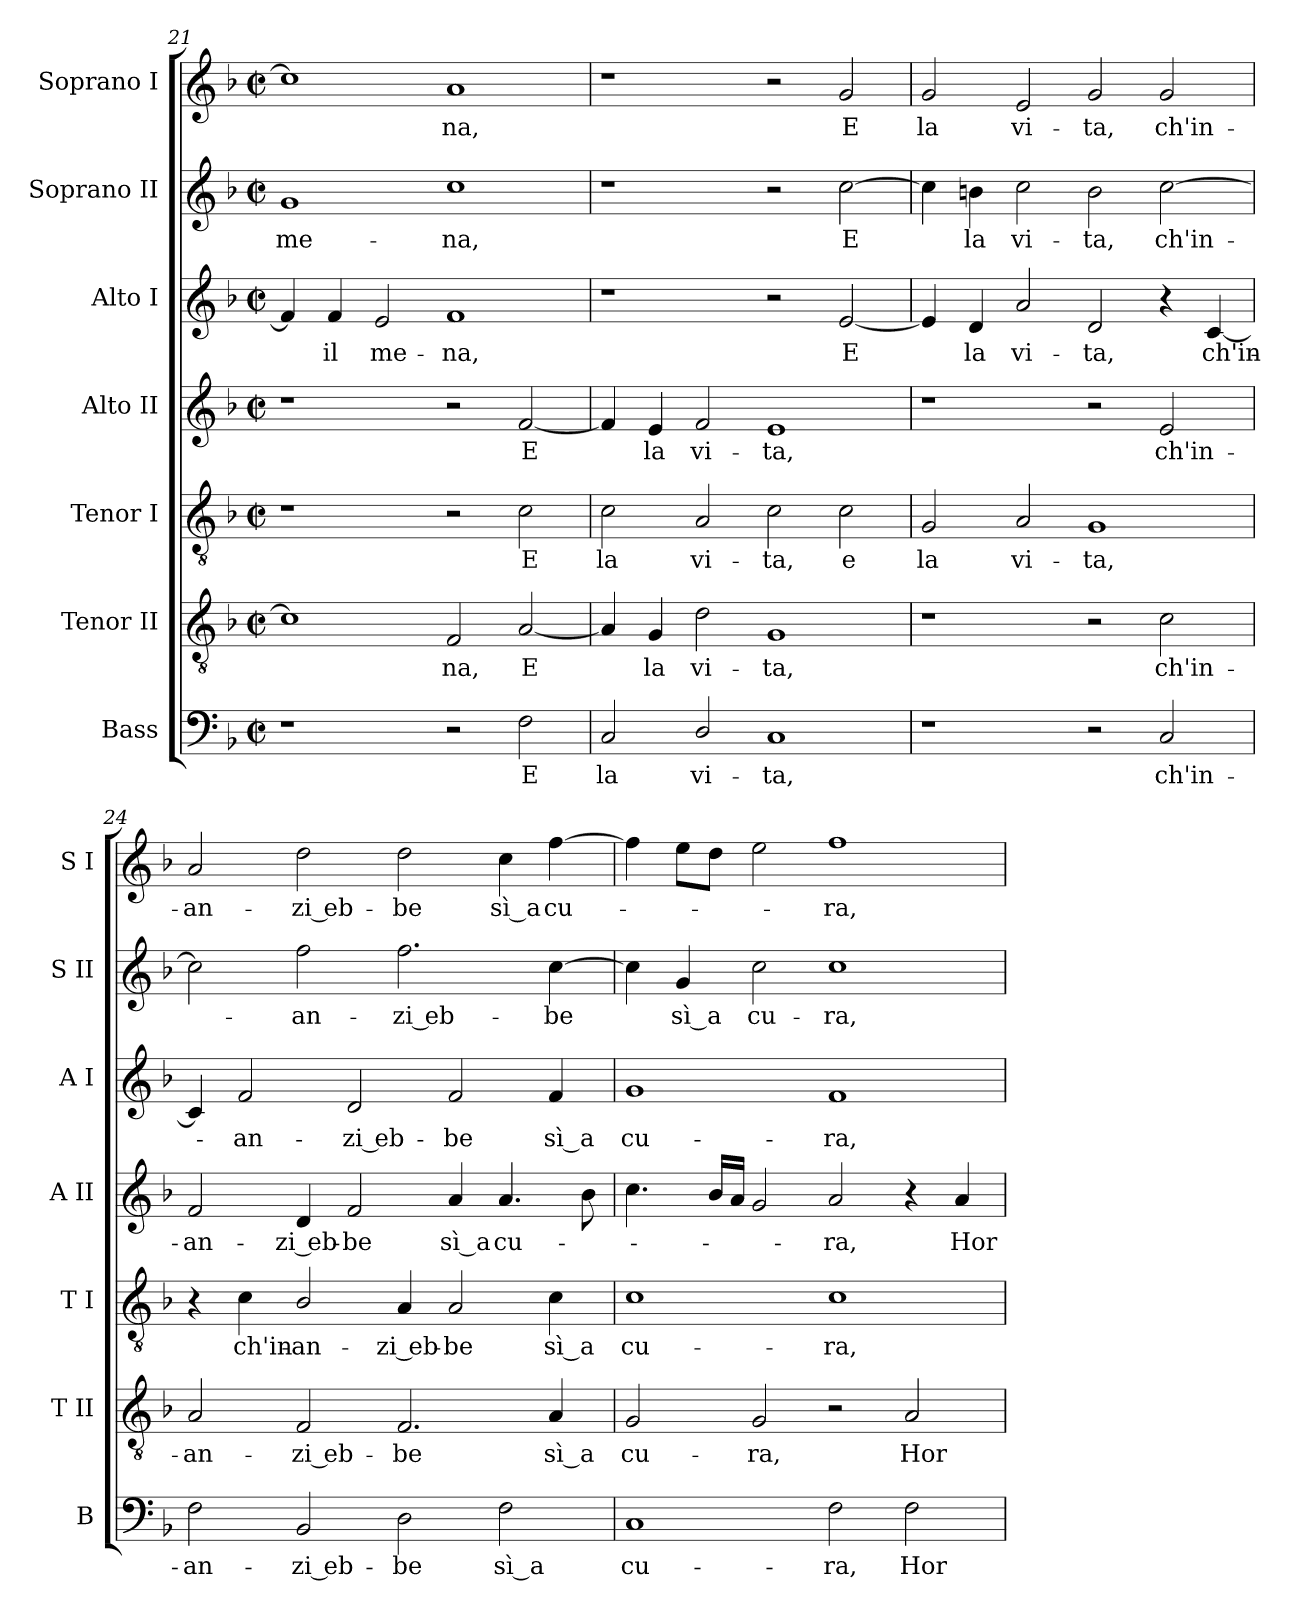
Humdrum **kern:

**kern	**text	**kern	**text	**kern	**text	**kern	**text	**kern	**text	**kern	**text	**kern	**text
*part7	*part7	*part6	*part6	*part5	*part5	*part4	*part4	*part3	*part3	*part2	*part2	*part1	*part1
*staff7	*staff7	*staff6	*staff6	*staff5	*staff5	*staff4	*staff4	*staff3	*staff3	*staff2	*staff2	*staff1	*staff1
*I"Bass	*	*I"Tenor II	*	*I"Tenor I	*	*I"Alto II	*	*I"Alto I	*	*I"Soprano II	*	*I"Soprano I	*
*I'B	*	*I'T II	*	*I'T I	*	*I'A II	*	*I'A I	*	*I'S II	*	*I'S I	*
!!LO:PB:g=z
*clefF4	*	*clefGv2	*	*clefGv2	*	*clefG2	*	*clefG2	*	*clefG2	*	*clefG2	*
*k[b-]	*	*k[b-]	*	*k[b-]	*	*k[b-]	*	*k[b-]	*	*k[b-]	*	*k[b-]	*
*M2/2	*	*M2/2	*	*M2/2	*	*M2/2	*	*M2/2	*	*M2/2	*	*M2/2	*
*met(c|)	*	*met(c|)	*	*met(c|)	*	*met(c|)	*	*met(c|)	*	*met(c|)	*	*met(c|)	*
=21	=21	=21	=21	=21	=21	=21	=21	=21	=21	=21	=21	=21	=21
!	!	!	!	!	!	!	!	!	!	!	!LO:LY:b	!	!
1r	.	1c]	.	1r	.	1r	.	4f]	.	1g	me-	1cc]	.
!	!	!	!	!	!	!	!	!	!LO:LY:b	!	!	!	!
.	.	.	.	.	.	.	.	4f	il	.	.	.	.
!	!	!	!	!	!	!	!	!	!LO:LY:b	!	!	!	!
.	.	.	.	.	.	.	.	2e	me-	.	.	.	.
!	!	!	!LO:LY:b	!	!	!	!	!	!LO:LY:b	!	!LO:LY:b	!	!LO:LY:b
2r	.	2F	na,	2r	.	2r	.	1f	-na,	1cc	-na,	1a	na,
!	!LO:LY:b	!	!LO:LY:b	!	!LO:LY:b	!	!LO:LY:b	!	!	!	!	!	!
2F	E	[2A	E	2c	E	[2f	E	.	.	.	.	.	.
=22	=22	=22	=22	=22	=22	=22	=22	=22	=22	=22	=22	=22	=22
!	!LO:LY:b	!	!	!	!LO:LY:b	!	!	!	!	!	!	!	!
2C	la	4A]	.	2c	la	4f]	.	1r	.	1r	.	1r	.
!	!	!	!LO:LY:b	!	!	!	!LO:LY:b	!	!	!	!	!	!
.	.	4G	la	.	.	4e	la	.	.	.	.	.	.
!	!LO:LY:b	!	!LO:LY:b	!	!LO:LY:b	!	!LO:LY:b	!	!	!	!	!	!
2D/	vi-	2d	vi-	2A	vi-	2f	vi-	.	.	.	.	.	.
!	!LO:LY:b	!	!LO:LY:b	!	!LO:LY:b	!	!LO:LY:b	!	!	!	!	!	!
1C	-ta,	1G	-ta,	2c	-ta,	1e	-ta,	2r	.	2r	.	2r	.
!	!	!	!	!	!LO:LY:b	!	!	!	!LO:LY:b	!	!LO:LY:b	!	!LO:LY:b
.	.	.	.	2c	e	.	.	[2e	E	[2cc	E	2g	E
=23	=23	=23	=23	=23	=23	=23	=23	=23	=23	=23	=23	=23	=23
!	!	!	!	!	!LO:LY:b	!	!	!	!	!	!	!	!LO:LY:b
1r	.	1r	.	2G	la	1r	.	4e]	.	4cc]	.	2g	la
!	!	!	!	!	!	!	!	!	!LO:LY:b	!	!LO:LY:b	!	!
.	.	.	.	.	.	.	.	4d	la	4bn	la	.	.
!	!	!	!	!	!LO:LY:b	!	!	!	!LO:LY:b	!	!LO:LY:b	!	!LO:LY:b
.	.	.	.	2A	vi-	.	.	2a	vi-	2cc	vi-	2e	vi-
!	!	!	!	!	!LO:LY:b	!	!	!	!LO:LY:b	!	!LO:LY:b	!	!LO:LY:b
2r	.	2r	.	1G	-ta,	2r	.	2d	-ta,	2b	-ta,	2g	-ta,
!	!LO:LY:b	!	!LO:LY:b	!	!	!	!LO:LY:b	!	!	!	!LO:LY:b	!	!LO:LY:b
2C	ch'in-	2c	ch'in-	.	.	2e	ch'in-	4r	.	[2cc	ch'in-	2g	ch'in-
!	!	!	!	!	!	!	!	!	!LO:LY:b	!	!	!	!
.	.	.	.	.	.	.	.	[4c	ch'in-	.	.	.	.
=24	=24	=24	=24	=24	=24	=24	=24	=24	=24	=24	=24	=24	=24
!	!LO:LY:b	!	!LO:LY:b	!	!	!	!LO:LY:b	!	!	!	!	!	!LO:LY:b
2F	-an-	2A	-an-	4r	.	2f	-an-	4c]	.	2cc]	.	2a	-an-
!	!	!	!	!	!LO:LY:b	!	!	!	!LO:LY:b	!	!	!	!
.	.	.	.	4c	ch'in-	.	.	2f	an-	.	.	.	.
!	!LO:LY:b	!	!LO:LY:b	!	!LO:LY:b	!	!LO:LY:b	!	!	!	!LO:LY:b	!	!LO:LY:b
2BB-	-zi eb-	2F	-zi eb-	2B-/	-an-	4d	-zi eb-	.	.	2ff	an-	2dd	-zi eb-
!	!	!	!	!	!	!	!LO:LY:b	!	!LO:LY:b	!	!	!	!
.	.	.	.	.	.	2f	-be	2d	-zi eb-	.	.	.	.
!	!LO:LY:b	!	!LO:LY:b	!	!LO:LY:b	!	!	!	!	!	!LO:LY:b	!	!LO:LY:b
2D	-be	2.F	-be	4A	-zi eb-	.	.	.	.	2.ff	-zi eb-	2dd	-be
!	!	!	!	!	!LO:LY:b	!	!LO:LY:b	!	!LO:LY:b	!	!	!	!
.	.	.	.	2A	-be	4a	sì a	2f	-be	.	.	.	.
!	!LO:LY:b	!	!	!	!	!	!LO:LY:b	!	!	!	!	!	!LO:LY:b
2F	sì a	.	.	.	.	4.a	cu-	.	.	.	.	4cc	sì a
!	!	!	!LO:LY:b	!	!LO:LY:b	!	!	!	!LO:LY:b	!	!LO:LY:b	!	!LO:LY:b
.	.	4A	sì a	4c	sì a	.	.	4f	sì a	[4cc	-be	[4ff	cu-
.	.	.	.	.	.	8b-	.	.	.	.	.	.	.
!!LO:LB:g=z
=25	=25	=25	=25	=25	=25	=25	=25	=25	=25	=25	=25	=25	=25
!	!LO:LY:b	!	!LO:LY:b	!	!LO:LY:b	!	!	!	!LO:LY:b	!	!	!	!
1C	cu-	2G	cu-	1c	cu-	4.cc	.	1g	cu-	4cc]	.	4ff]	.
!	!	!	!	!	!	!	!	!	!	!	!LO:LY:b	!	!
.	.	.	.	.	.	.	.	.	.	4g	sì a	8eeL	.
.	.	.	.	.	.	16b-LL	.	.	.	.	.	8ddJ	.
.	.	.	.	.	.	16aJJ	.	.	.	.	.	.	.
!	!	!	!LO:LY:b	!	!	!	!	!	!	!	!LO:LY:b	!	!
.	.	2G	-ra,	.	.	2g	.	.	.	2cc	cu-	2ee	.
!	!LO:LY:b	!	!	!	!LO:LY:b	!	!LO:LY:b	!	!LO:LY:b	!	!LO:LY:b	!	!LO:LY:b
2F	-ra,	2r	.	1c	-ra,	2a	ra,	1f	-ra,	1cc	-ra,	1ff	ra,
!	!LO:LY:b	!	!LO:LY:b	!	!	!	!	!	!	!	!	!	!
2F	Hor	2A	Hor	.	.	4r	.	.	.	.	.	.	.
!	!	!	!	!	!	!	!LO:LY:b	!	!	!	!	!	!
.	.	.	.	.	.	4a	Hor	.	.	.	.	.	.
=	=	=	=	=	=	=	=	=	=	=	=	=	=
*-	*-	*-	*-	*-	*-	*-	*-	*-	*-	*-	*-	*-	*-
